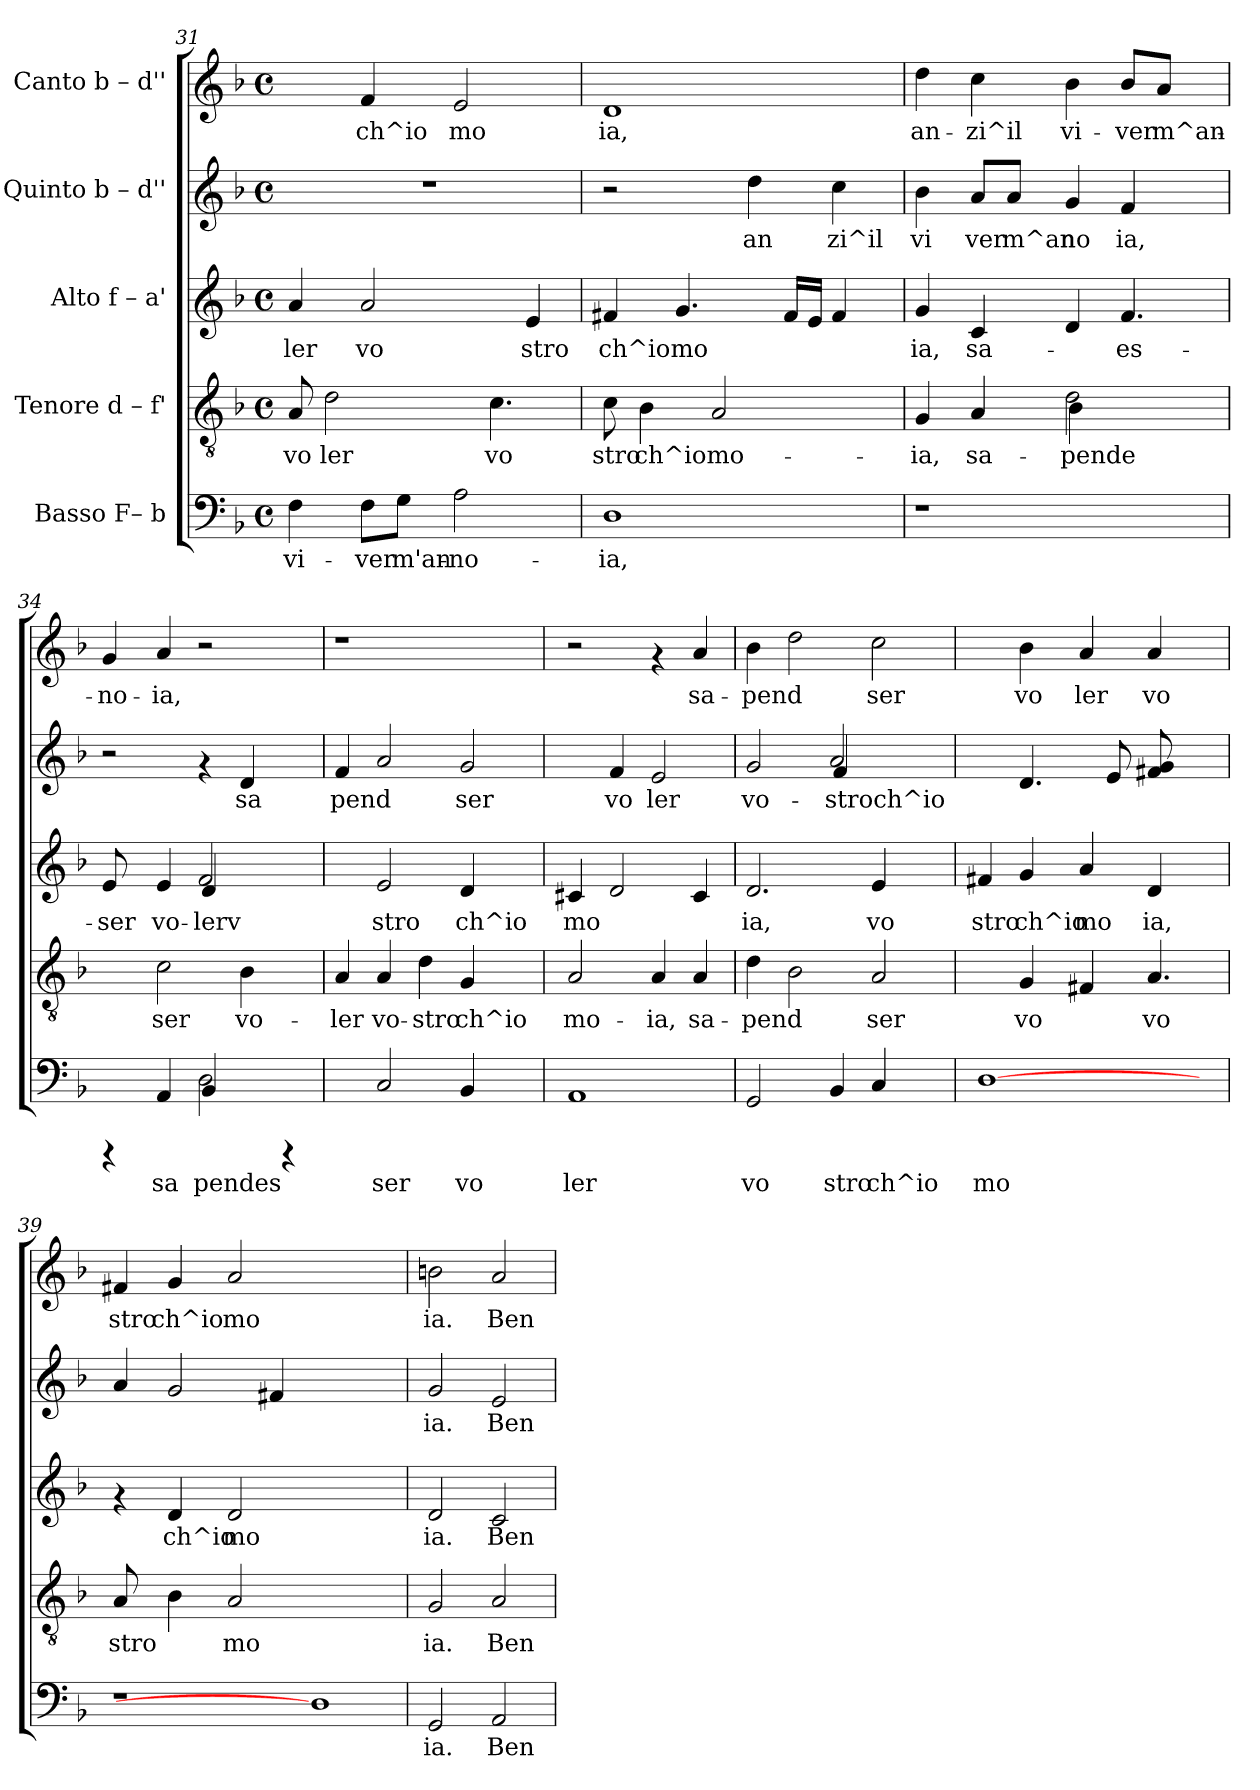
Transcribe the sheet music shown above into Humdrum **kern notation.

**kern	**text	**kern	**text	**kern	**text	**kern	**text	**kern	**text
*part5	*part5	*part4	*part4	*part3	*part3	*part2	*part2	*part1	*part1
*staff5	*staff5	*staff4	*staff4	*staff3	*staff3	*staff2	*staff2	*staff1	*staff1
*I"Basso  F– b	*	*I"Tenore  d – f'	*	*I"Alto  f – a'	*	*I"Quinto  b – d''	*	*I"Canto  b – d''	*
*clefF4	*	*clefGv2	*	*clefG2	*	*clefG2	*	*clefG2	*
*k[b-]	*	*k[b-]	*	*k[b-]	*	*k[b-]	*	*k[b-]	*
*F:	*	*F:	*	*F:	*	*F:	*	*F:	*
*M4/4	*	*M4/4	*	*M4/4	*	*M4/4	*	*M4/4	*
*met(c)	*	*met(c)	*	*met(c)	*	*met(c)	*	*met(c)	*
=31	=31	=31	=31	=31	=31	=31	=31	=31	=31
!	!LO:LY:b:rj	!	!LO:LY:b:rj	!	!LO:LY:b:rj	!	!	!	!
4F\	vi-	8A/	vo	4a/	ler	1r	.	4ryy	.
!	!	!	!LO:LY:b:rj	!	!	!	!	!	!
.	.	2d\	ler	.	.	.	.	.	.
!	!LO:LY:b:rj	!	!	!	!LO:LY:b:rj	!	!	!	!LO:LY:b:rj
8F\L	-ver	.	.	2a/	vo	.	.	4f/	ch^io
!	!LO:LY:b:rj	!	!	!	!	!	!	!	!
8G\J	m'an-	.	.	.	.	.	.	.	.
!	!LO:LY:b:rj	!	!	!	!	!	!	!	!LO:LY:b:rj
2A\	-no-	.	.	.	.	.	.	2e/	mo
!	!	!	!LO:LY:b:rj	!	!	!	!	!	!
.	.	4.c\	vo	.	.	.	.	.	.
!	!	!	!	!	!LO:LY:b:rj	!	!	!	!
.	.	.	.	4e/	stro	.	.	.	.
!!LO:PB:g=z
=32	=32	=32	=32	=32	=32	=32	=32	=32	=32
!	!LO:LY:b:rj	!	!LO:LY:b:rj	!	!LO:LY:b:rj	!	!	!	!LO:LY:b:rj
1D	-ia,	8c\	stro	4f#X/	ch^io	2r	.	1d	ia,
!	!	!	!LO:LY:b:rj	!	!	!	!	!	!
.	.	4B-\	ch^io	.	.	.	.	.	.
!	!	!	!	!	!LO:LY:b:rj	!	!	!	!
.	.	.	.	4.g/	mo-	.	.	.	.
!	!	!	!LO:LY:b:rj	!	!	!	!	!	!
.	.	2A/	mo-	.	.	.	.	.	.
!	!	!	!	!	!	!	!LO:LY:b:rj	!	!
.	.	.	.	.	.	4dd\	an	.	.
!	!	!	!	!	!LO:LY:b:rj	!	!	!	!
.	.	.	.	16f#/L	--	.	.	.	.
!	!	!	!	!	!LO:LY:b:rj	!	!	!	!
.	.	.	.	16e/J	--	.	.	.	.
!	!	!	!	!	!LO:LY:b:rj	!	!LO:LY:b:rj	!	!
.	.	.	.	4f#/	--	4cc\	zi^il	.	.
.	.	8ryy	.	.	.	.	.	.	.
=33	=33	=33	=33	=33	=33	=33	=33	=33	=33
!	!	!	!LO:LY:b:rj	!	!LO:LY:b:rj	!	!LO:LY:b:rj	!	!LO:LY:b:rj
*	*	*^	*	*	*	*	*	*	*
1r	.	4G/	2ryy	-ia,	4g/	-ia,	4b-\	vi	4dd\	an-
!	!	!	!	!LO:LY:b:rj	!	!LO:LY:b:rj	!	!LO:LY:b:rj	!	!LO:LY:b:rj
.	.	4A/	.	sa-	4c/	sa-	8a/L	ver	4cc\	-zi^il
!	!	!	!	!	!	!	!	!LO:LY:b:rj	!	!
.	.	.	.	.	.	.	8a/J	m^an	.	.
!	!	!	!	!LO:LY:b:rj	!	!	!	!LO:LY:b:rj	!	!LO:LY:b:rj
.	.	2d\	4B-\	-pende	4d/	.	4g/	no	4b-\	vi-
!	!	!	!	!	!	!LO:LY:b:rj	!	!LO:LY:b:rj	!	!LO:LY:b:rj
.	.	.	8ryy	.	4.f/	-es-	4f/	ia,	8b-/L	-ver
!	!	!	!	!	!	!	!	!	!	!LO:LY:b:rj
.	.	.	4ryy	.	.	.	.	.	8a/J	m^an-
8ryy	.	8ryy	.	.	.	.	8ryy	.	8ryy	.
*	*	*v	*v	*	*	*	*	*	*	*
=34	=34	=34	=34	=34	=34	=34	=34	=34	=34
*^	*	*	*	*	*	*	*	*	*
!	!	!	!	!	!	!LO:LY:b:rj	!	!	!	!LO:LY:b:rj
*	*	*	*	*	*^	*	*	*	*	*
4rCCC	2ryy	.	4ryy	.	8e/	2ryy	-ser	2r	.	4g/	-no-
.	.	.	.	.	8ryy	.	.	.	.	.	.
!	!	!LO:LY:b:rj	!	!LO:LY:b:rj	!	!	!LO:LY:b:rj	!	!	!	!LO:LY:b:rj
4AA/	.	sa	2c\	ser	4e/	.	vo-	.	.	4a/	-ia,
!	!	!LO:LY:b:rj	!	!	!	!	!LO:LY:b:rj	!	!	!	!
2D\	4BB-/	pendes	.	.	2f/	4d/	-lerv	4rf	.	2r	.
!	!	!	!	!LO:LY:b:rj	!	!	!	!	!LO:LY:b:rj	!	!
.	2ryy	.	4B-\	vo-	.	4ryy	.	4d/	sa	.	.
4rCCC	.	.	4ryy	.	4ryy	4ryy	.	4ryy	.	4ryy	.
*v	*v	*	*	*	*	*	*	*	*	*	*
=35	=35	=35	=35	=35	=35	=35	=35	=35	=35	=35
!	!	!	!LO:LY:b:rj	!	!	!	!	!LO:LY:b:rj	!	!
*	*	*	*	*v	*v	*	*	*	*	*
4ryy	.	4A/	-ler	4ryy	.	4f/	pend	1r	.
!	!LO:LY:b:rj	!	!LO:LY:b:rj	!	!LO:LY:b:rj	!	!	!	!
2C/	ser	4A/	vo-	2e/	stro	2a/	.	.	.
!	!	!	!LO:LY:b:rj	!	!	!	!	!	!
.	.	4d\	-stro	.	.	.	.	.	.
!	!LO:LY:b:rj	!	!LO:LY:b:rj	!	!LO:LY:b:rj	!	!LO:LY:b:rj	!	!
4BB-/	vo	4G/	ch^io	4d/	ch^io	2g/	ser	.	.
4ryy	.	4ryy	.	4ryy	.	.	.	4ryy	.
=36	=36	=36	=36	=36	=36	=36	=36	=36	=36
!	!LO:LY:b:rj	!	!LO:LY:b:rj	!	!LO:LY:b:rj	!	!	!	!
1AA	ler	2A/	mo-	4c#X/	mo-	4ryy	.	2r	.
!	!	!	!	!	!LO:LY:b:rj	!	!LO:LY:b:rj	!	!
.	.	.	.	2d/	--	4f/	vo	.	.
!	!	!	!LO:LY:b:rj	!	!	!	!LO:LY:b:rj	!	!
.	.	4A/	-ia,	.	.	2e/	ler	4rf	.
!	!	!	!LO:LY:b:rj	!	!LO:LY:b:rj	!	!	!	!LO:LY:b:rj
.	.	4A/	sa-	4c#/	--	.	.	4a>/	sa-
!!LO:LB:g=z
=37	=37	=37	=37	=37	=37	=37	=37	=37	=37
!	!LO:LY:b:rj	!	!LO:LY:b:rj	!	!LO:LY:b:rj	!	!LO:LY:b:rj	!	!LO:LY:b:rj
*	*	*	*	*	*	*^	*	*	*
2GG/	vo	4d\	-pend	2.d/	-ia,	2g/	2ryy	vo-	4b-\	-pend
.	.	2B-\	.	.	.	.	.	.	2dd\	.
!	!LO:LY:b:rj	!	!	!	!	!	!	!LO:LY:b:rj	!	!
4BB-/	stro	.	.	.	.	2a/	4f/	-stroch^io	.	.
!	!LO:LY:b:rj	!	!LO:LY:b:rj	!	!LO:LY:b:rj	!	!	!	!	!LO:LY:b:rj
4C/	ch^io	2A/	ser	4e/	vo	.	4ryy	.	2cc\	ser
4ryy	.	.	.	4ryy	.	4ryy	4ryy	.	.	.
=38	=38	=38	=38	=38	=38	=38	=38	=38	=38	=38
!	!LO:LY:b:rj	!	!	!	!LO:LY:b:rj	!	!	!	!	!
*	*	*	*	*	*	*v	*v	*	*	*
[1D	mo	4ryy	.	4f#X/	stro	4ryy	.	4ryy	.
!	!	!	!LO:LY:b:rj	!	!LO:LY:b:rj	!	!	!	!LO:LY:b:rj
.	.	4G/	vo	4g/	ch^io	4.d/	.	4b-\	vo
!	!	!	!	!	!LO:LY:b:rj	!	!	!	!LO:LY:b:rj
.	.	4F#X/	.	4a/	mo	.	.	4a/	ler
!	!	!	!	!	!	!	!LO:LY:b:rj	!	!
.	.	.	.	.	.	8e/	-	.	.
!	!	!	!LO:LY:b:rj	!	!LO:LY:b:rj	!	!LO:LY:b:rj	!	!LO:LY:b:rj
.	.	4.A/	vo	4d/	ia,	8f#/ 8g/	--	4a/	vo
.	.	.	.	.	.	4ryy	.	.	.
8ryy	.	.	.	8ryy	.	.	.	8ryy	.
=39	=39	=39	=39	=39	=39	=39	=39	=39	=39
!	!	!	!LO:LY:b:rj	!	!	!	!LO:LY:b:rj	!	!LO:LY:b:rj
1r	.	8A/	stro	4rf	.	4a/	--	4f#X/	stro
.	.	8ryy	.	.	.	.	.	.	.
!	!	!	!	!	!LO:LY:b:rj	!	!LO:LY:b:rj	!	!LO:LY:b:rj
.	.	4B-\	.	4d/	ch^io	2g/	--	4g/	ch^io
!	!	!	!LO:LY:b:rj	!	!LO:LY:b:rj	!	!	!	!LO:LY:b:rj
.	.	2A/	mo	2d/	mo	.	.	2a/	mo
!	!	!	!	!	!	!	!LO:LY:b:rj	!	!
.	.	.	.	.	.	4f#X/	--	.	.
1D]	.	1ryy	.	1ryy	.	1ryy	.	1ryy	.
=40	=40	=40	=40	=40	=40	=40	=40	=40	=40
!	!LO:LY:b:rj	!	!LO:LY:b:rj	!	!LO:LY:b:rj	!	!LO:LY:b:rj	!	!LO:LY:b:rj
2GG/	ia.	2G/	ia.	2d/	ia.	2g/	-ia.	2bn\	ia.
!	!LO:LY:b:rj	!	!LO:LY:b:rj	!	!LO:LY:b:rj	!	!LO:LY:b:rj	!	!LO:LY:b:rj
2AA/	Ben	2A/	Ben	2c/	Ben	2e/	Ben	2a/	Ben
=	=	=	=	=	=	=	=	=	=
*-	*-	*-	*-	*-	*-	*-	*-	*-	*-
